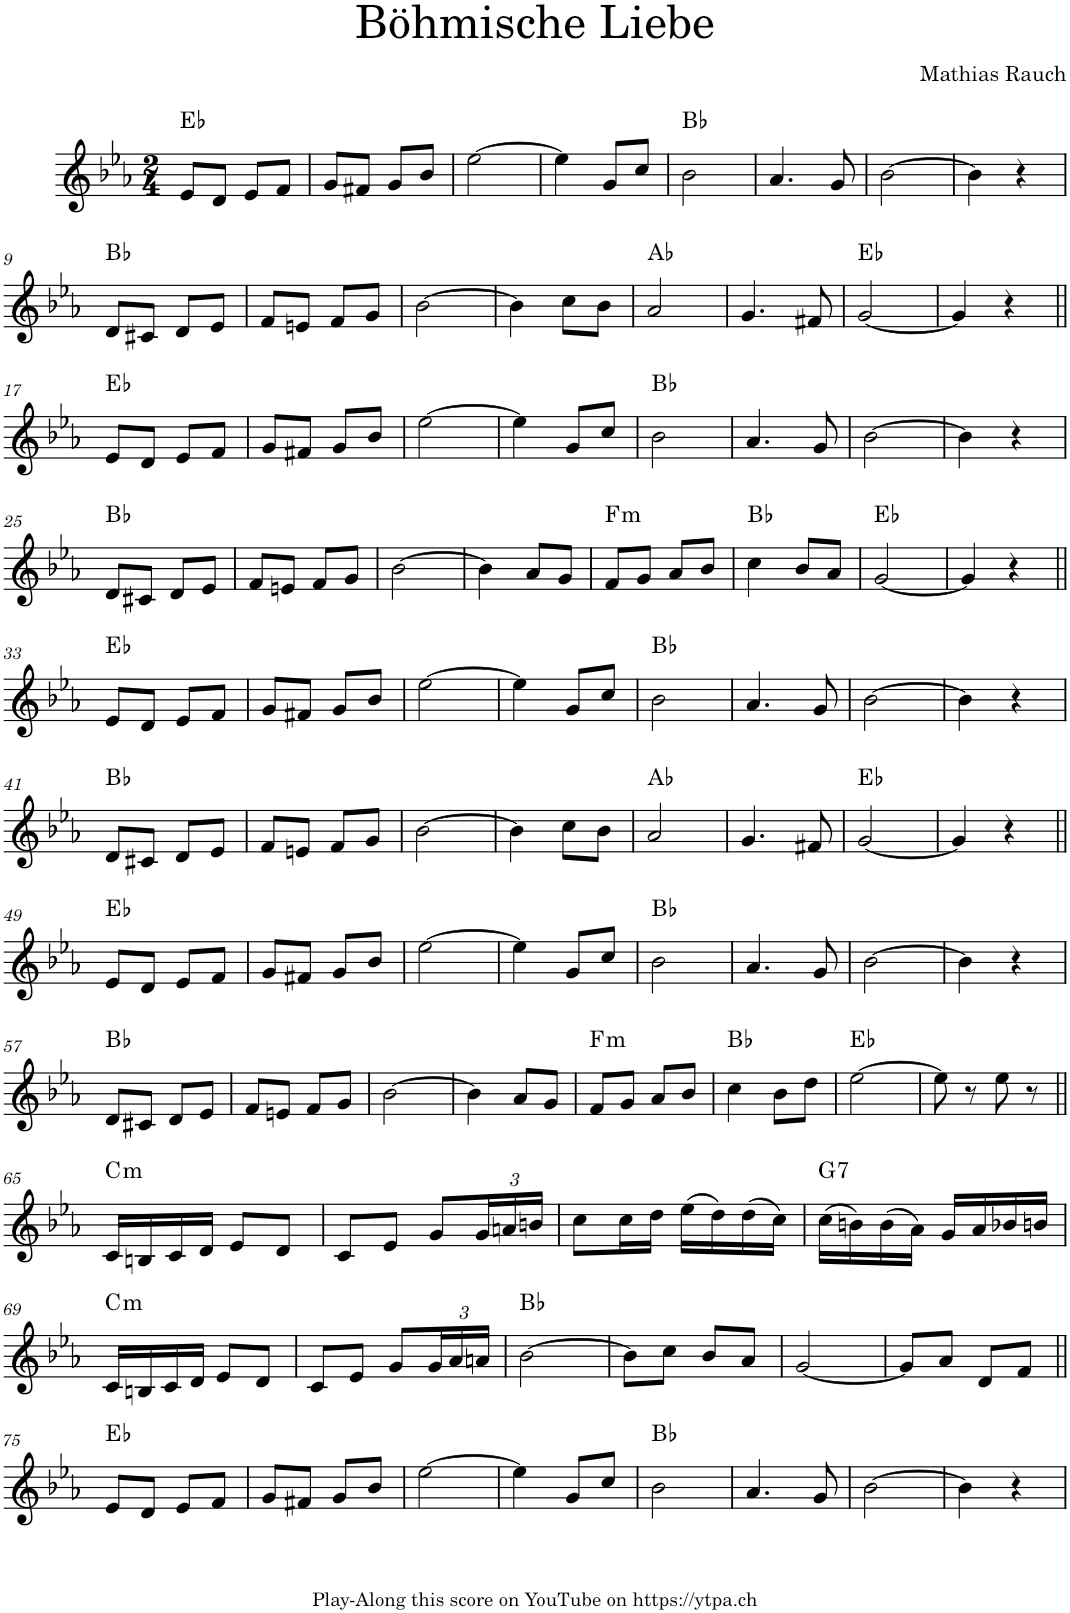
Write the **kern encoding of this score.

**kern	**harte
*part1	*part1
*staff1	*
*I"Piano	*
*I'Pno.	*
*clefG2	*
*k[b-e-a-]	*
*M2/4	*
=1	=1
8e-/L	Eb:maj
8d/J	.
8e-/L	.
8f/J	.
=2	=2
8g/L	.
8f#X/J	.
8g/L	.
8b-/J	.
=3	=3
[2ee-\	.
=4	=4
4ee-\]	.
8g/L	.
8cc/J	.
=5	=5
2b-\	Bb:maj
=6	=6
4.a-/	.
8g/	.
=7	=7
[2b-\	.
=8	=8
4b-\]	.
4r	.
!!LO:LB:g=z
=9	=9
8d/L	Bb:maj
8c#X/J	.
8d/L	.
8e-/J	.
=10	=10
8f/L	.
8en/J	.
8f/L	.
8g/J	.
=11	=11
[2b-\	.
=12	=12
4b-\]	.
8cc\L	.
8b-\J	.
=13	=13
2a-/	Ab:maj
=14	=14
4.g/	.
8f#X/	.
=15	=15
[2g/	Eb:maj
=16	=16
4g/]	.
4r	.
!!LO:LB:g=z
=17||	=17||
8e-/L	Eb:maj
8d/J	.
8e-/L	.
8f/J	.
=18	=18
8g/L	.
8f#X/J	.
8g/L	.
8b-/J	.
=19	=19
[2ee-\	.
=20	=20
4ee-\]	.
8g/L	.
8cc/J	.
=21	=21
2b-\	Bb:maj
=22	=22
4.a-/	.
8g/	.
=23	=23
[2b-\	.
=24	=24
4b-\]	.
4r	.
!!LO:LB:g=z
=25	=25
8d/L	Bb:maj
8c#X/J	.
8d/L	.
8e-/J	.
=26	=26
8f/L	.
8en/J	.
8f/L	.
8g/J	.
=27	=27
[2b-\	.
=28	=28
4b-\]	.
8a-/L	.
8g/J	.
=29	=29
!	!LO:H:kt=m
8f/L	F:min
8g/J	.
8a-/L	.
8b-/J	.
=30	=30
4cc\	Bb:maj
8b-/L	.
8a-/J	.
=31	=31
[2g/	Eb:maj
=32	=32
4g/]	.
4r	.
!!LO:LB:g=z
=33||	=33||
8e-/L	Eb:maj
8d/J	.
8e-/L	.
8f/J	.
=34	=34
8g/L	.
8f#X/J	.
8g/L	.
8b-/J	.
=35	=35
[2ee-\	.
=36	=36
4ee-\]	.
8g/L	.
8cc/J	.
=37	=37
2b-\	Bb:maj
=38	=38
4.a-/	.
8g/	.
=39	=39
[2b-\	.
=40	=40
4b-\]	.
4r	.
!!LO:LB:g=z
=41	=41
8d/L	Bb:maj
8c#X/J	.
8d/L	.
8e-/J	.
=42	=42
8f/L	.
8en/J	.
8f/L	.
8g/J	.
=43	=43
[2b-\	.
=44	=44
4b-\]	.
8cc\L	.
8b-\J	.
=45	=45
2a-/	Ab:maj
=46	=46
4.g/	.
8f#X/	.
=47	=47
[2g/	Eb:maj
=48	=48
4g/]	.
4r	.
!!LO:LB:g=z
=49||	=49||
8e-/L	Eb:maj
8d/J	.
8e-/L	.
8f/J	.
=50	=50
8g/L	.
8f#X/J	.
8g/L	.
8b-/J	.
=51	=51
[2ee-\	.
=52	=52
4ee-\]	.
8g/L	.
8cc/J	.
=53	=53
2b-\	Bb:maj
=54	=54
4.a-/	.
8g/	.
=55	=55
[2b-\	.
=56	=56
4b-\]	.
4r	.
!!LO:LB:g=z
=57	=57
8d/L	Bb:maj
8c#X/J	.
8d/L	.
8e-/J	.
=58	=58
8f/L	.
8en/J	.
8f/L	.
8g/J	.
=59	=59
[2b-\	.
=60	=60
4b-\]	.
8a-/L	.
8g/J	.
=61	=61
!	!LO:H:kt=m
8f/L	F:min
8g/J	.
8a-/L	.
8b-/J	.
=62	=62
4cc\	Bb:maj
8b-\L	.
8dd\J	.
=63	=63
[2ee-\	Eb:maj
=64	=64
8ee-\]	.
8r	.
8ee-\	.
8r	.
!!LO:LB:g=z
=65||	=65||
!	!LO:H:kt=m
16c/LL	C:min
16Bn/	.
16c/	.
16d/JJ	.
8e-/L	.
8d/J	.
=66	=66
8c/L	.
8e-/J	.
8g/L	.
*Xbrackettup	*
24g/L	.
24an/	.
24bn/JJ	.
=67	=67
8cc\L	.
16cc\L	.
16dd\JJ	.
(16ee-\LL	.
16dd\)	.
(16dd\	.
16cc\JJ)	.
=68	=68
!	!LO:H:kt=7
(16cc\LL	G:7
16bn\)	.
(16b\	.
16a-\JJ)	.
16g/LL	.
16a-/	.
16b-X/	.
16bn/JJ	.
!!LO:LB:g=z
=69	=69
!	!LO:H:kt=m
16c/LL	C:min
16Bn/	.
16c/	.
16d/JJ	.
8e-/L	.
8d/J	.
=70	=70
8c/L	.
8e-/J	.
8g/L	.
24g/L	.
24a-/	.
24an/JJ	.
=71	=71
[2b-\	Bb:maj
=72	=72
8b-\L]	.
8cc\J	.
8b-/L	.
8a-/J	.
=73	=73
[2g/	.
=74	=74
8g/L]	.
8a-/J	.
8d/L	.
8f/J	.
!!LO:LB:g=z
=75||	=75||
8e-/L	Eb:maj
8d/J	.
8e-/L	.
8f/J	.
=76	=76
8g/L	.
8f#X/J	.
8g/L	.
8b-/J	.
=77	=77
[2ee-\	.
=78	=78
4ee-\]	.
8g/L	.
8cc/J	.
=79	=79
2b-\	Bb:maj
=80	=80
4.a-/	.
8g/	.
=81	=81
[2b-\	.
=82	=82
4b-\]	.
4r	.
=	=
*-	*-
